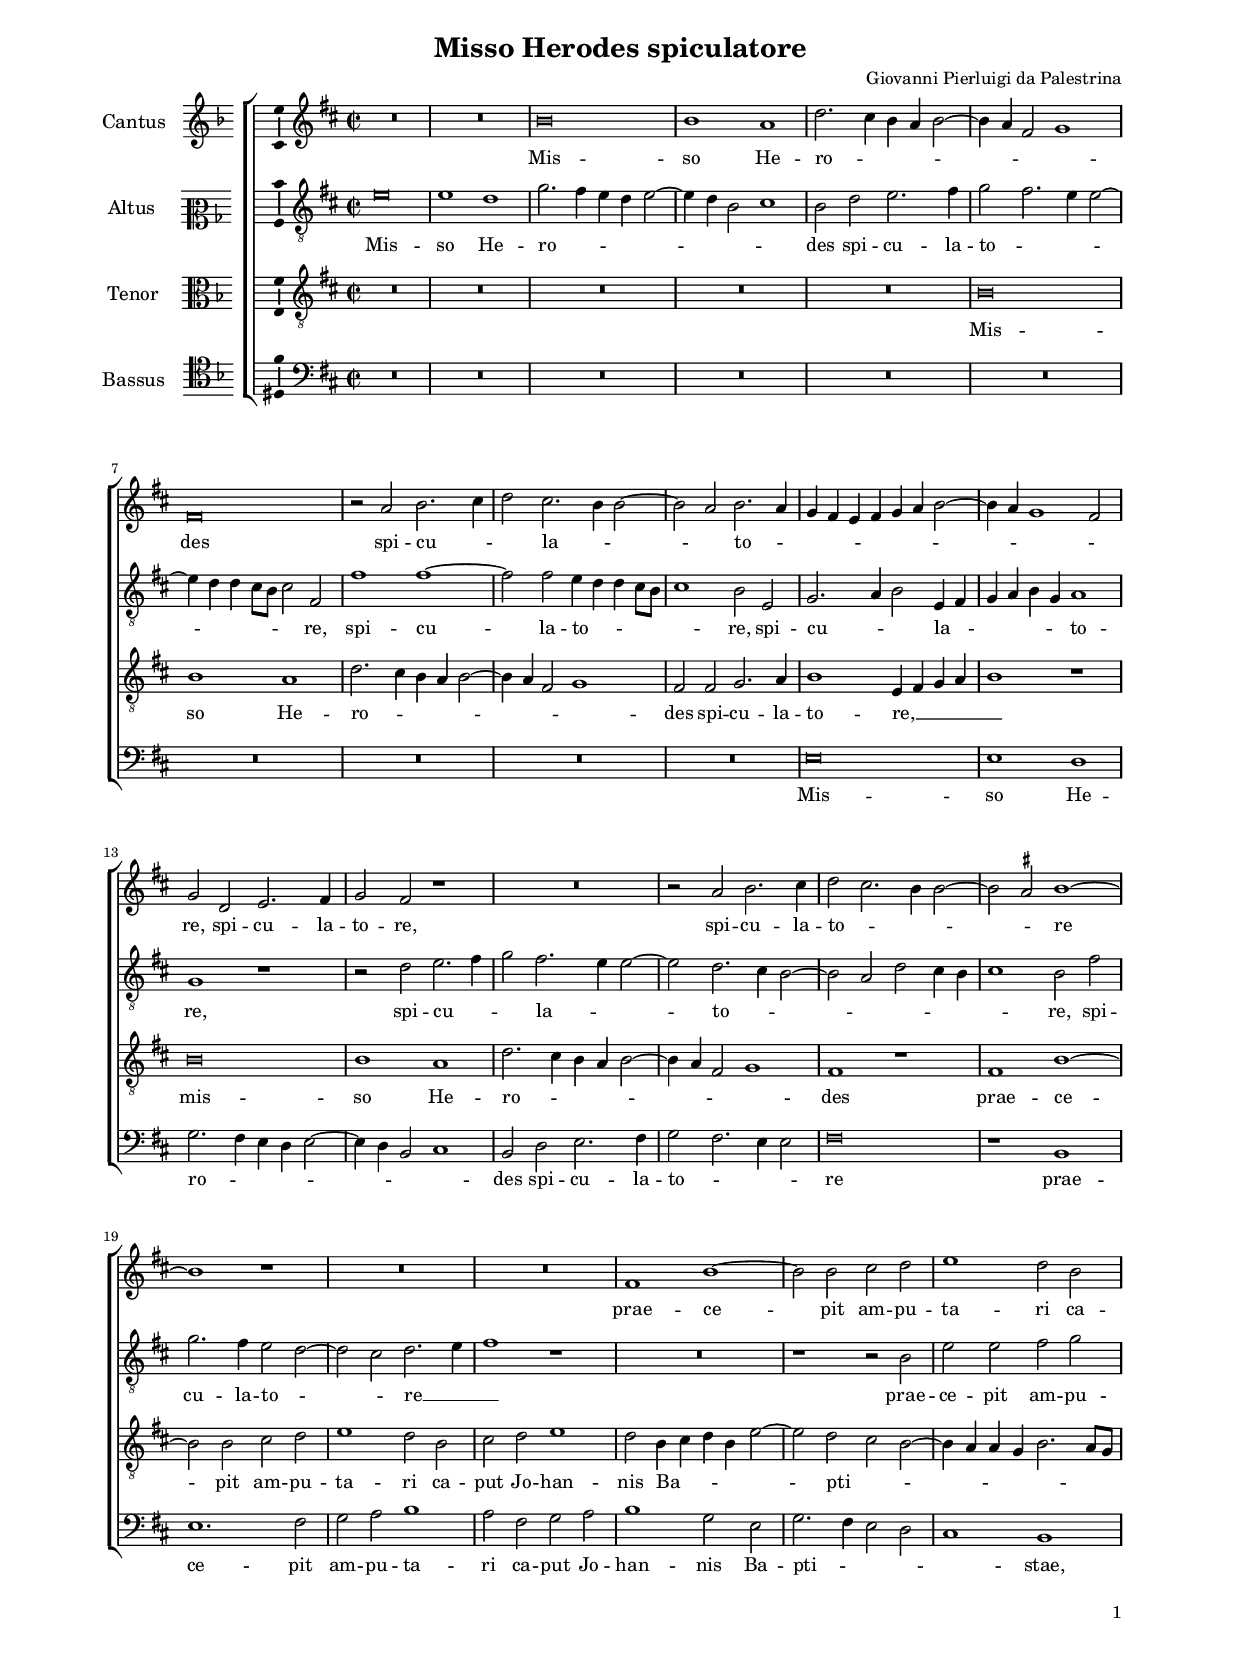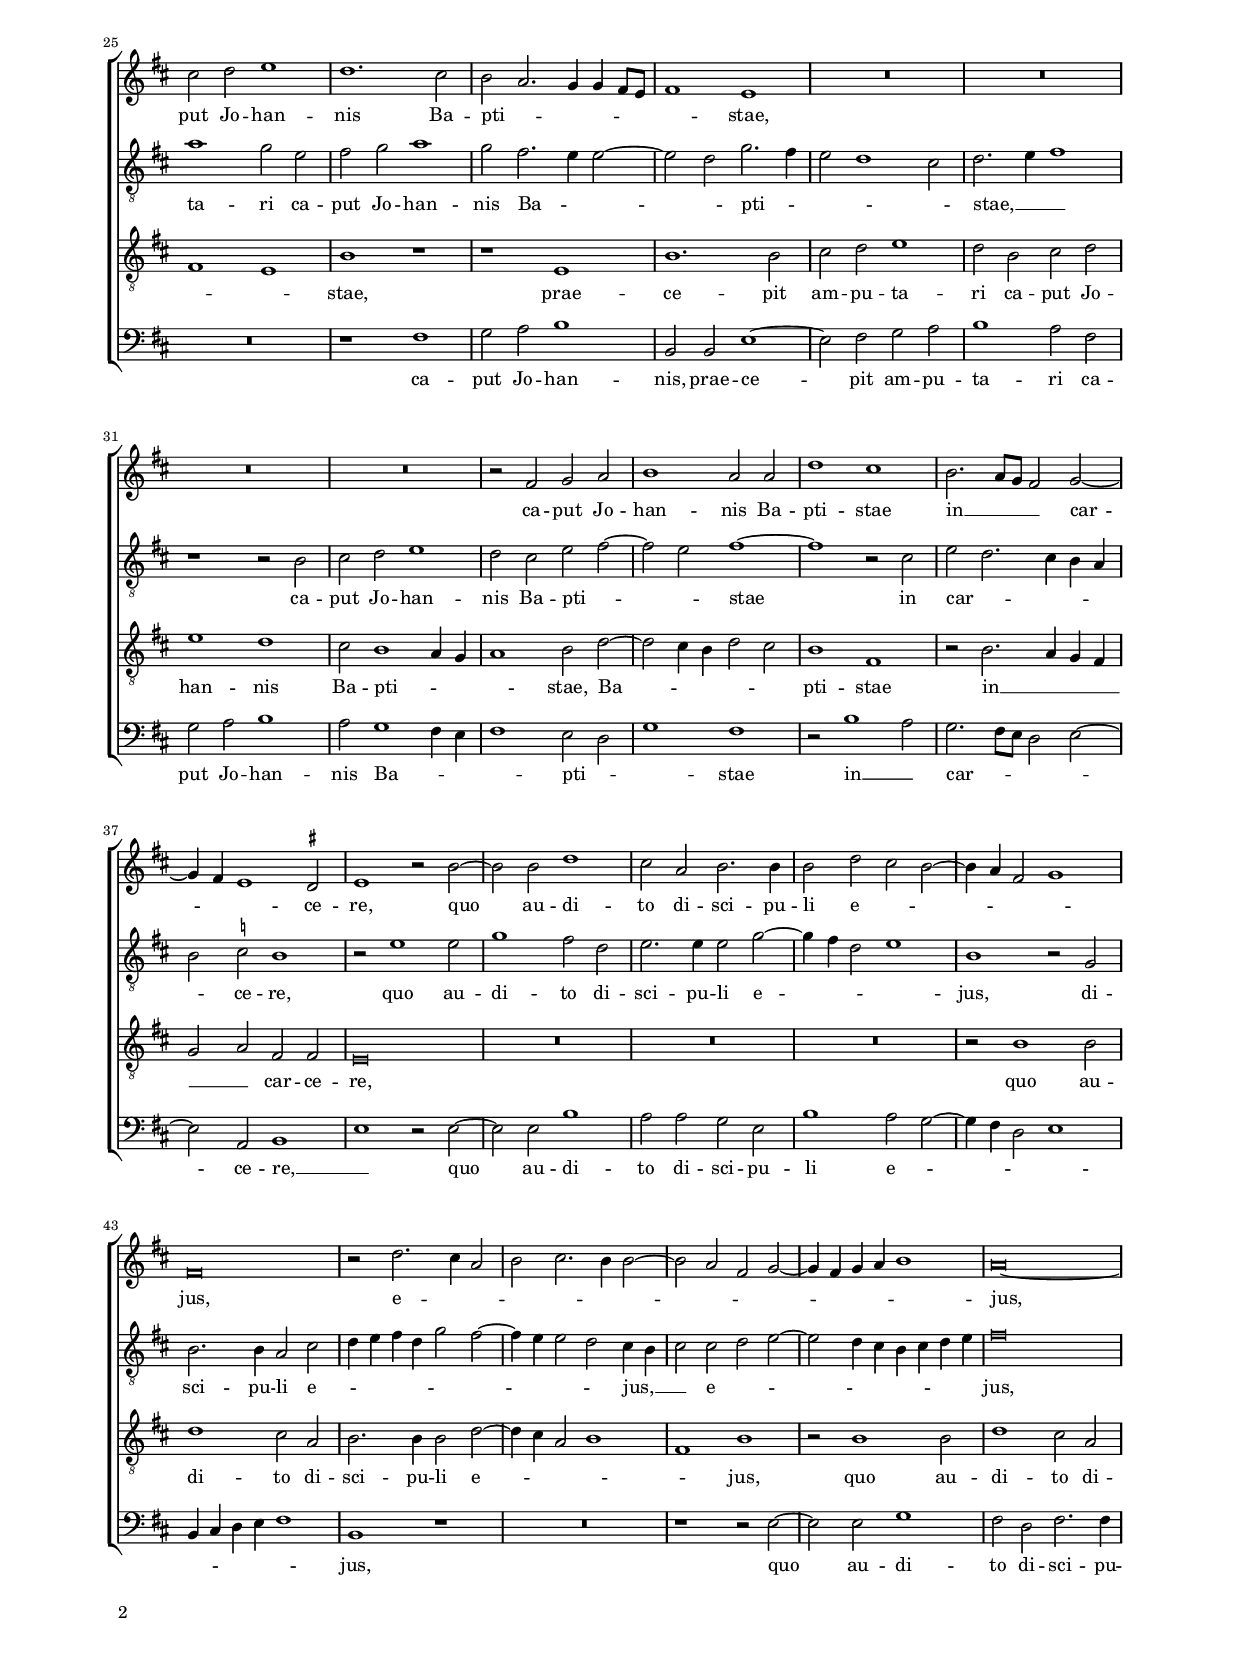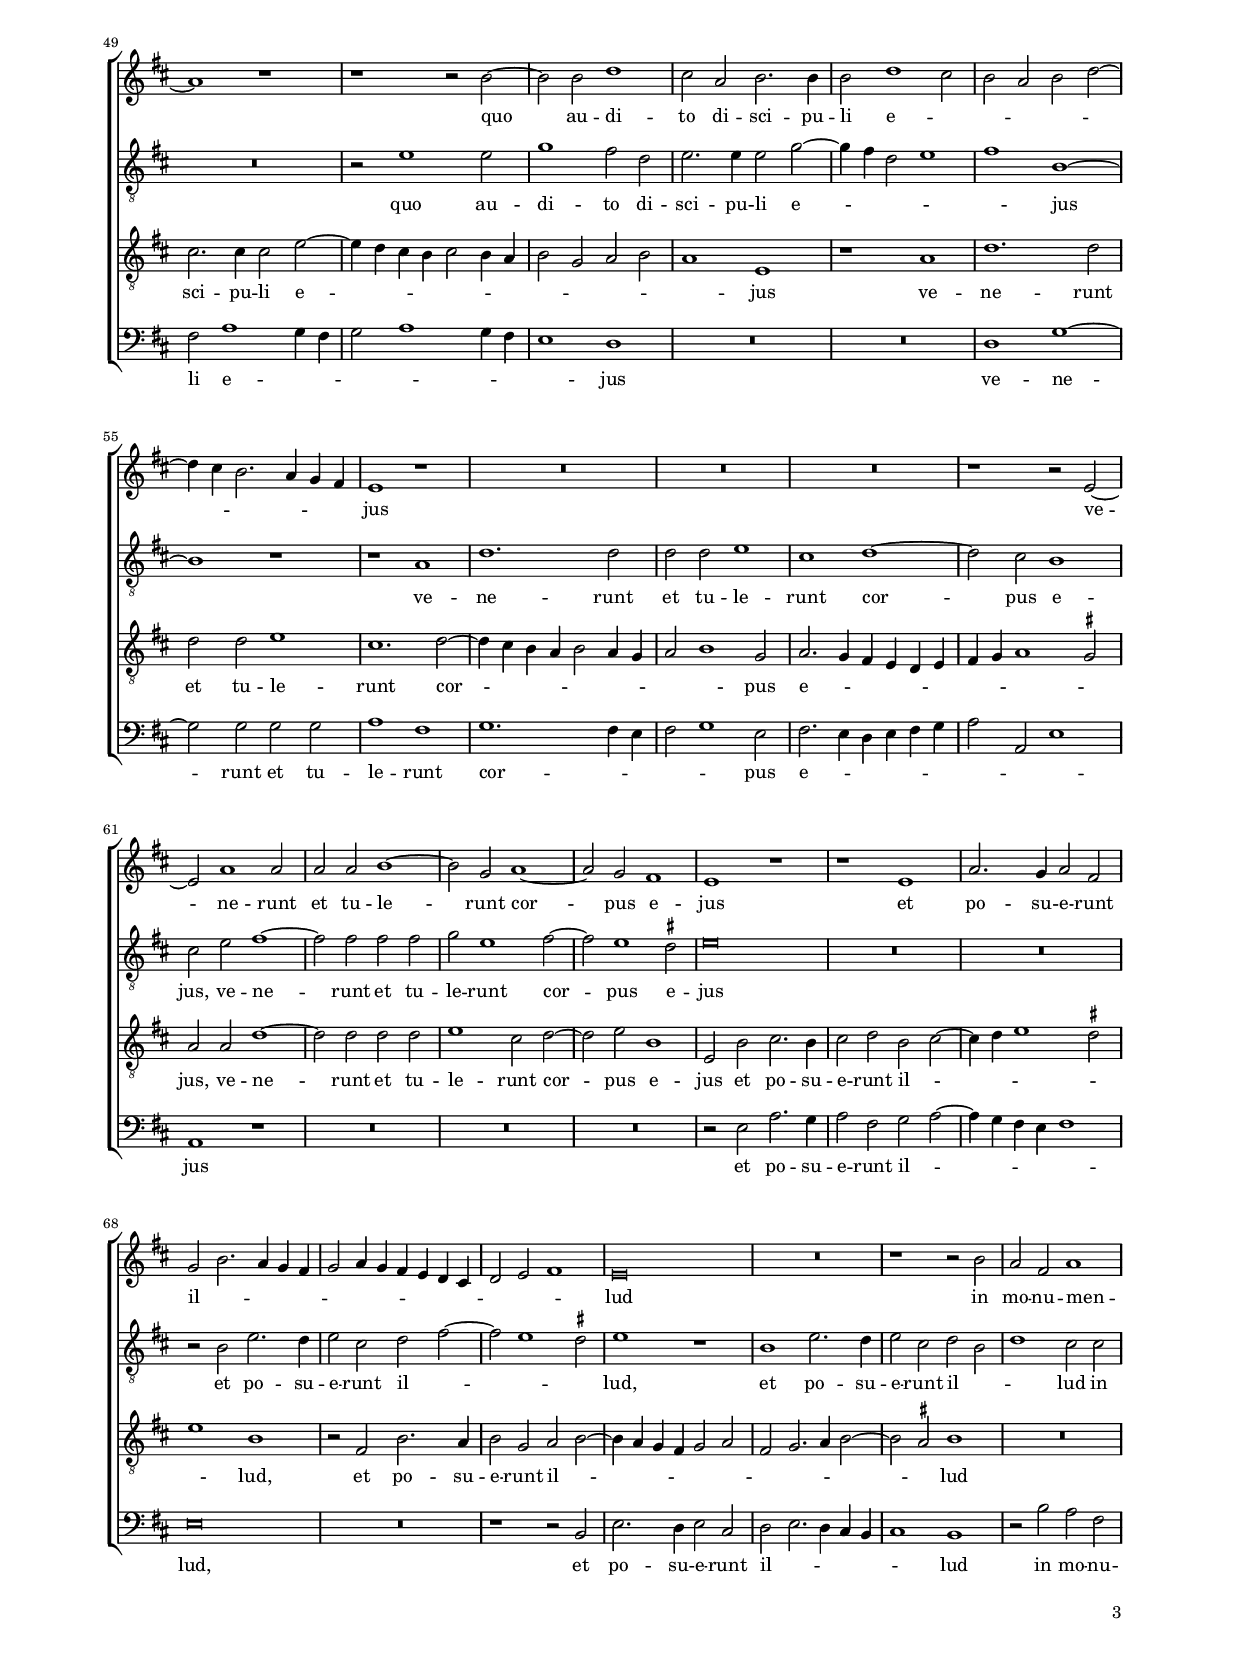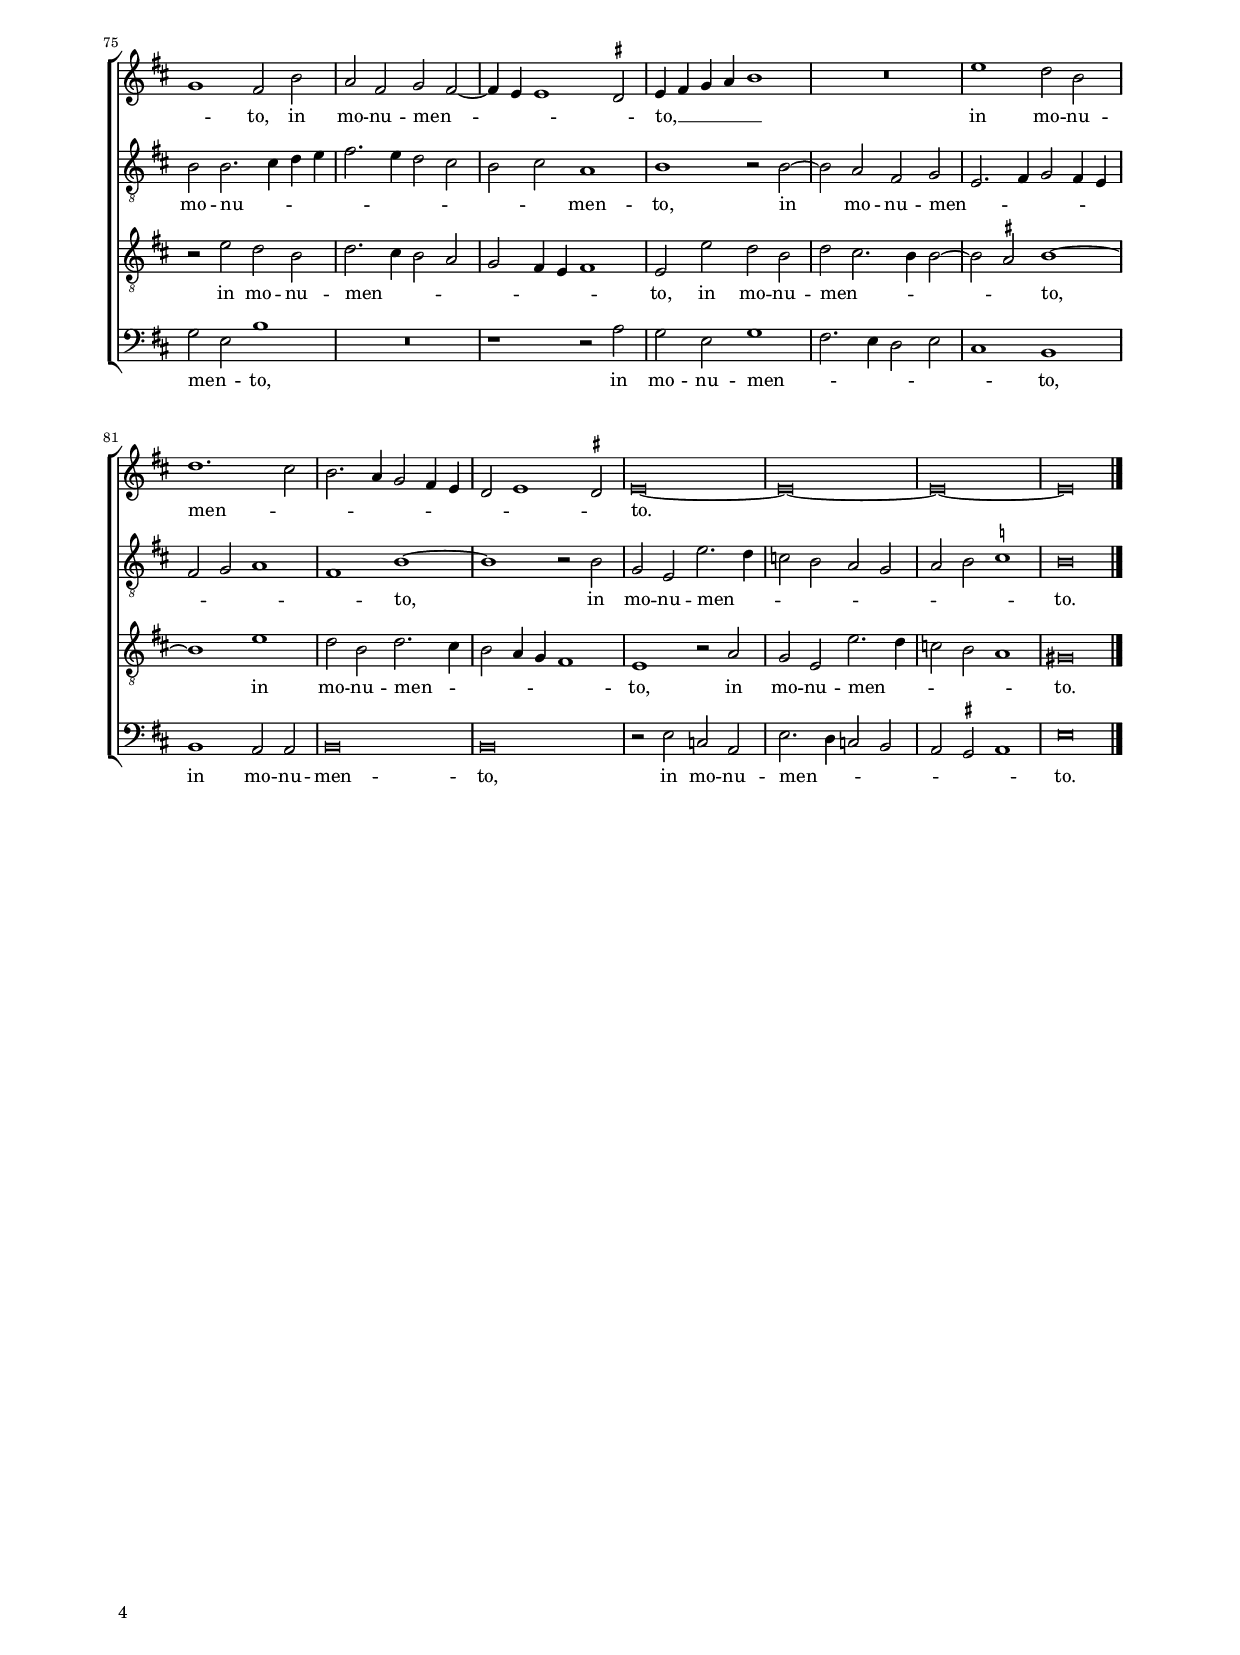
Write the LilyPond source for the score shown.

\header
{
  title="Misso Herodes spiculatore"
  composer="Giovanni Pierluigi da Palestrina"
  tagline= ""
}

\version "2.22.2"
\language deutsch
#(set-global-staff-size 15)
% #(set-default-paper-size "letter")
#(ly:set-option 'point-and-click #f)

	
global = {    
	\key f \major
	\time 2/2 \set Score.measureLength = #(ly:make-moment 2/1)
    \set Score.tempoHideNote = ##t
    \tempo 2 = 90
    \skip 1*2*87 \bar "|."
	}

	ficta = { \once \set suggestAccidentals = ##t }
	
	forget = #(define-music-function (music) (ly:music?) #{
		\accidentalStyle forget
		$music
		\accidentalStyle default
		#})
	

\paper
	{
	top-margin = 1.7 \cm
	bottom-margin = 1.1 \cm
	left-margin = 2 \cm
	right-margin = 2 \cm
	ragged-bottom = ##f
	ragged-last-bottom = ##t
	print-page-number = ##f
	system-system-spacing = #'((basic-distance . 17) (minimum-distance . 13) (padding . 5) (strechability . 150))
    oddFooterMarkup=\markup   \fill-line { "" \fromproperty #'page:page-number-string }
    evenFooterMarkup=\markup  \fill-line { \fromproperty #'page:page-number-string "" }
    last-bottom-spacing = #'((basic-distance . 11) (minimum-distance . 7) (padding . 4))
%	systems-per-page = 3
%   page-count = 3        
%	min-systems-per-page = 3
	}


incipitcantus = \markup { \score {
	{
	\set Staff.instrumentName = \markup { \fontsize #1 "Cantus" }
	\key f \major
	\clef violin
	s4 \bar ""
	}
	\layout  {
	raggedright = ##t
	indent = 1.6 \cm
	line-width = 2.4\cm
	\context { \Staff \remove Time_signature_engraver }
	\override Staff.Clef.Y-extent = #'(0 . 0)
	}} \hspace #1 }
	
      
incipitaltus = \markup { \score {
	{
	\set Staff.instrumentName = \markup { \fontsize #1 "Altus" }
	\key f \major
	\clef mezzosoprano
	s4 \bar ""
	}
	\layout  {
	raggedright = ##t
	indent = 1.6 \cm
	line-width = 2.4\cm
	\context { \Staff \remove Time_signature_engraver }
	\override Staff.Clef.Y-extent = #'(0 . 0)
	}} \hspace #1 }


incipittenor = \markup { \score {
	{
	\set Staff.instrumentName = \markup { \fontsize #1 "Tenor" }
	\key f \major
	\clef alto
	s4 \bar ""
	}
	\layout  {
	raggedright = ##t
	indent = 1.6 \cm
	line-width = 2.4\cm
	\context { \Staff \remove Time_signature_engraver }
	\override Staff.Clef.Y-extent = #'(0 . 0)
	}} \hspace #1 }


incipitbassus = \markup { \score {
	{
	\set Staff.instrumentName = \markup { \fontsize #1 "Bassus" }
	\key f \major
	\clef tenor
    s4 \bar ""
	}
	\layout  {
	raggedright = ##t
	indent = 1.6 \cm
	line-width = 2.4\cm
	\context { \Staff \remove Time_signature_engraver }
	\override Staff.Clef.Y-extent = #'(0 . 0)
	}} \hspace #1 }


cantus =  \relative c''
	{
	R\breve
	R\breve
	d\breve
	d1 c
%5
	f2. e4 d c d2~ |
	d4 c a2 b1
	a\breve
	r2 c d2. e4
	f2 e2. d4 d2~
%10
	d2 c d2. c4 |
	b4 a g a b c d2~
	d4 c b1 a2
	b2 f g2. a4
	b2 a r1
%15
	R\breve |
	r2 c d2. e4
	f2 e2. d4 d2~
	d2 \ficta cis d1~
	d1 r
%20
	R\breve |
	R\breve
	a1 d~
	d2 d e f
	g1 f2 d
%25
	e2 f g1 |
	f1. e2
	d2 c2. b4 b a8 g
	a1 g
	R\breve
%30
	R\breve |
	R\breve
	R\breve
	r2 a b c
	d1 c2 c
%35
	f1 e |
	d2. c8 b a2 b~
	b4 a g1 \ficta fis2
	g1 r2 d'~
	d2 d f1
%40
	e2 c d2. d4 |
	d2 f e d~
	d4 c a2 b1
	a\breve
	r2 f'2. e4 c2
%45
	d2 e2. d4 d2~ |
	d2 c a b~
	b4 a b c d1
	c\breve~
	c1 r
%50
	r1 r2 d~ |
	d2 d f1
	e2 c d2. d4
	d2 f1 e2
	d2 c d f~
%55
	f4 e d2. c4 b a |
	g1 r
	R\breve
	R\breve
	R\breve
%60
	r1 r2 g~ |
	g2 c1 c2
	c2 c d1~
	d2 b c1~
	c2 b a1
%65
	g1 r |
	r1 g
	c2. b4 c2 a
	b2 d2. c4 b a
	b2 c4 b a g f e
%70
	f2 g a1 |
	g\breve
	R\breve
	r1 r2 d'
	c2 a c1
%75
	b1 a2 d |
	c2 a b a~
	a4 g g1 \ficta fis2
	g4 a b c d1
	R\breve
%80
	g1 f2 d |
	f1. e2
	d2. c4 b2 a4 g
	f2 g1 \ficta fis2
	g\breve~
%85
	g\breve~ |
	g\breve~
	g\breve |
	}


altus =  \relative c'
	{
	g'\breve
	g1 f
	b2. a4 g f g2~
	g4 f d2 e1
%5
	d2 f g2. a4 |
	b2 a2. g4 g2~
	g4 f f e8 d e2 a,
	a'1 a~
	a2 a g4 f f e8 d
%10
	e1 d2 g, |
	b2. c4 d2 g,4 a
	b4 c d b c1
	b1 r
	r2 f' g2. a4
%15
	b2 a2. g4 g2~ |
	g2 f2. e4 d2~
	d2 c f e4 d
	e1 d2 a'
	b2. a4 g2 f~
%20
	f2 e f2. g4 |
	a1 r
	R\breve
	r1 r2 d,
	g2 g a b
%25
	c1 b2 g |
	a2 b c1
	b2 a2. g4 g2~
	g2 f b2. a4
	g2 f1 e2
%30
	f2. g4 a1 |
	r1 r2 d,
	e2 f g1
	f2 e g a~
	a2 g a1~
%35
	a1 r2 e |
	g2 f2. e4 d c
	d2 \ficta es d1
	r2 g1 g2
	b1 a2 f
%40
	g2. g4 g2 b~ |
	b4 a f2 g1
	d1 r2 b
	d2. d4 c2 e
	f4 g a f b2 a~
%45
	a4 g g2 f e4 d |
	e2 e f g~
	g2 f4 e d e f g
	a\breve
	R\breve
%50
	r2 g1 g2 |
	b1 a2 f
	g2. g4 g2 b~
	b4 a f2 g1
	a1 d,~
%55
	d1 r |
	r1 c
	f1. f2
	f2 f g1
	e1 f~
%60
	f2 e d1 |
	e2 g a1~
	a2 a a a
	b2 g1 a2~
	a2 g1 \ficta fis2
%65
	g\breve |
	R\breve
	R\breve
	r2 d g2. f4
	g2 e f a~
%70
	a2 g1 \ficta fis2 |
	g1 r
	d1 g2. f4
	g2 e f d
	f1 e2 e
%75
	d2 d2. e4 f g |
	a2. g4 f2 e
	d2 e c1
	d1 r2 d~
	d2 c a b
%80
	g2. a4 b2 a4 g |
	a2 b c1
	a1 d~
	d1 r2 d
	b2 g g'2. f4
%85
	es2 d c b |
	c2 d \ficta es1
	d\breve |
	}


tenor =  \relative c'
	{
	R\breve
	R\breve
	R\breve
	R\breve
%5
	R\breve |
	d\breve
	d1 c
	f2. e4 d c d2~
	d4 c a2 b1
%10
	a2 a b2. c4 |
	d1 g,4 a b c
	d1 r
	d\breve
	d1 c
%15
	f2. e4 d c d2~ |
	d4 c a2 b1
	a1 r
	a1 d~
	d2 d e f
%20
	g1 f2 d |
	e2 f g1
	f2 d4 e f d g2~
	g2 f e d~
	d4 c c b d2. c8 b
%25
	a1 g |
	d'1 r
	r1 g,
	d'1. d2
	e2 f g1
%30
	f2 d e f |
	g1 f
	e2 d1 c4 b
	c1 d2 f~
	f2 e4 d f2 e
%35
	d1 a |
	r2 d2. c4 b a
	b2 c a a
	g\breve
	R\breve
%40
	R\breve |
	R\breve
	r2 d'1 d2
	f1 e2 c
	d2. d4 d2 f~
%45
	f4 e c2 d1 |
	a1 d
	r2 d1 d2
	f1 e2 c
	e2. e4 e2 g~
%50
	g4 f e d e2 d4 c |
	d2 b c d
	c1 g
	r1 c
	f1. f2 |
%55
	f2 f g1 |
	e1. f2~
	f4 e d c d2 c4 b
	c2 d1 b2
	c2. b4 a g f g
%60
	a4 b c1 \ficta h2 |
	c2 c f1~
	f2 f f f
	g1 e2 f~
	f2 g d1
%65
	g,2 d' e2. d4 |
	e2 f d e~
	e4 f g1 \ficta fis2
	g1 d
	r2 a d2. c4
%70
	d2 b c d~ |
	d4 c b a b2 c
	a2 b2. c4 d2~
	d2 \ficta cis d1
	R\breve
%75
	r2 g f d |
	f2. e4 d2 c
	b2 a4 g a1
	g2 g' f d
	f2 e2. d4 d2~
%80
	d2 \ficta cis d1~ |
	d1 g
	f2 d f2. e4
	d2 c4 b a1
	g1 r2 c
%85
	b2 g g'2. f4 |
	es2 d c1
	h\breve |
	}


bassus  =  \relative c
	{
	R\breve
	R\breve
	R\breve
	R\breve
%5
	R\breve |
	R\breve
	R\breve
	R\breve
	R\breve
%10
	R\breve |
	g'\breve
	g1 f
	b2. a4 g f g2~
	g4 f d2 e1
%15
	d2 f g2. a4 |
	b2 a2. g4 g2
	a\breve
	r1 d,
	g1. a2
%20
	b2 c d1 |
	c2 a b c
	d1 b2 g
	b2. a4 g2 f
	e1 d
%25
	R\breve |
	r1 a'
	b2 c d1
	d,2 d g1~
	g2 a b c
%30
	d1 c2 a |
	b2 c d1
	c2 b1 a4 g
	a1 g2 f
	b1 a
%35
	r2 d1 c2 |
	b2. a8 g f2 g~
	g2 c, d1
	g1 r2 g~
	g2 g d'1
%40
	c2 c b g |
	d'1 c2 b~
	b4 a f2 g1
	d4 e f g a1
	d,1 r
%45
	R\breve |
	r1 r2 g~
	g2 g b1
	a2 f a2. a4
	a2 c1 b4 a
%50
	b2 c1 b4 a |
	g1 f
	R\breve
	R\breve
	f1 b~
%55
	b2 b b b |
	c1 a
	b1. a4 g
	a2 b1 g2
	a2. g4 f g a b
%60
	c2 c, g'1 |
	c,1 r
	R\breve
	R\breve
	R\breve
%65
	r2 g' c2. b4 |
	c2 a b c~
	c4 b a g a1
	g\breve
	R\breve
%70
	r1 r2 d |
	g2. f4 g2 e
	f2 g2. f4 e d
	e1 d
	r2 d' c a
%75
	b2 g d'1 |
	R\breve
	r1 r2 c
	b2 g b1
	a2. g4 f2 g
%80
	e1 d |
	d1 c2 c
	d\breve
	d\breve
	r2 g es c
%85
	g'2. f4 es2 d |
	c2 \ficta h c1
	g'\breve |
	}

lyricscantus = \lyricmode {
	Mis -- so He -- ro -- _ _ _ _ _ _ _ des spi -- cu -- _ _ la -- _ _ _ to -- _ _ _ _ _ _ _ _ _ _ _ re,
    spi -- cu -- la -- to -- re,
    spi -- cu -- la -- to -- _ _ _ _ re
    prae -- ce -- pit am -- pu -- ta -- ri ca -- put Jo -- han -- nis Ba -- pti -- _ _ _ _ _ _ stae,
    ca -- put Jo -- han -- nis Ba -- pti -- stae
    in __ _ _ _ car -- _ _ ce -- re,
    quo au -- di -- to di -- sci -- pu -- li e -- _ _ _ _ _ jus,
    e -- _ _ _ _ _ _ _ _ _ _ _ _ _ jus,
    quo au -- di -- to di -- sci -- pu -- li e -- _ _ _ _ _ _ _ _ _ _ jus
    ve -- ne -- runt et tu -- le -- runt cor -- pus e -- jus
    et po -- su -- e -- runt il -- _ _ _ _ _ _ _ _ _ _ _ _ _ _ lud
    in mo -- nu -- men -- _ to,
    in mo -- nu -- men -- _ _ _ _ to, __ _ _ _ _
    in mo -- nu -- men -- _ _ _ _ _ _ _ _ _ to.
	}


lyricsaltus = \lyricmode {
	Mis -- so He -- ro -- _ _ _ _ _ _ _ des spi -- cu -- la -- to -- _ _ _ _ _ _ _ _ re,
    spi -- cu -- la -- to -- _ _ _ _ _ re,
    spi -- cu -- _ _ la -- _ _ _ _ _ to -- re,
    spi -- cu -- _ _ la -- _ _ to -- _ _ _ _ _ _ _ re,
    spi -- cu -- la -- to -- _ _ re __ _ _
    prae -- ce -- pit am -- pu -- ta -- ri ca -- put Jo -- han -- nis Ba -- _ _ _ pti -- _ _ _ _ stae, __ _ _
    ca -- put Jo -- han -- nis Ba -- pti -- _ _ stae
    in car -- _ _ _ _ _ ce -- re,
    quo au -- di -- to di -- sci -- pu -- li e -- _ _ _ jus,
    di -- sci -- pu -- li e -- _ _ _ _ _ _ _ _ _ jus, __ _ _
    e -- _ _ _ _ _ _ _ _ jus,
    quo au -- di -- to di -- sci -- pu -- li e -- _ _ _ _ jus
    ve -- ne -- runt et tu -- le -- runt cor -- pus e -- jus,
    ve -- ne -- runt et tu -- le -- runt cor -- pus e -- jus
    et po -- su -- e -- runt il -- _ _ _ lud,
    et po -- su -- e -- runt il -- _ _ lud
    in mo -- nu -- _ _ _ _ _ _ _ _ _ men -- to,
    in mo -- nu -- men -- _ _ _ _ _ _ _ _ _ to,
    in mo -- nu -- men -- _ _ _ _ _ _ _ _ to.
	}


lyricstenor = \lyricmode {
	Mis -- so He -- ro -- _ _ _ _ _ _ _ des spi -- cu -- la -- to -- re, __ _ _ _ _
    mis -- so He -- ro -- _ _ _ _ _ _ _ des
    prae -- ce -- pit am -- pu -- ta -- ri ca -- put Jo -- han -- nis Ba -- _ _ _ _ pti -- _ _ _ _ _ _ _ _ _ _ stae,
    prae -- ce -- pit am -- pu -- ta -- ri ca -- put Jo -- han -- nis Ba -- pti -- _ _ _ stae,
    Ba -- _ _ _ _ pti -- stae
    in __ _ _ _ _ _ car -- ce -- re,
    quo au -- di -- to di -- sci -- pu -- li e -- _ _ _ _ jus,
    quo au -- di -- to di -- sci -- pu -- li e -- _ _ _ _ _ _ _ _ _ _ _ jus
    ve -- ne -- runt et tu -- le -- runt cor -- _ _ _ _ _ _ _ _ pus e -- _ _ _ _ _ _ _ _ _ jus,
    ve -- ne -- runt et tu -- le -- runt cor -- pus e -- jus
    et po -- su -- e -- runt il -- _ _ _ _ _ lud,
    et po -- su -- e -- runt il -- _ _ _ _ _ _ _ _ _ _ _ lud
    in mo -- nu -- men -- _ _ _ _ _ _ _ to,
    in mo -- nu -- men -- _ _ _ _ to,
    in mo -- nu -- men -- _ _ _ _ _ to,
    in mo -- nu -- men -- _ _ _ _ to.
	}


lyricsbassus = \lyricmode {
	Mis -- so He -- ro -- _ _ _ _ _ _ _ des spi -- cu -- la -- to -- _ _ _ re
    prae -- ce -- pit am -- pu -- ta -- ri ca -- put Jo -- han -- nis Ba -- pti -- _ _ _ _ stae,
    ca -- put Jo -- han -- nis,
    prae -- ce -- pit am -- pu -- ta -- ri ca -- put Jo -- han -- nis Ba -- _ _ _ pti -- _ _ stae
    in __ _ car -- _ _ _ _ ce -- re, __ _
    quo au -- di -- to di -- sci -- pu -- li e -- _ _ _ _ _ _ _ _ _ jus,
    quo au -- di -- to di -- sci -- pu -- li e -- _ _ _ _ _ _ _ jus
    ve -- ne -- runt et tu -- le -- runt cor -- _ _ _ _ pus e -- _ _ _ _ _ _ _ _ jus
    et po -- su -- e -- runt il -- _ _ _ _ _ lud,
    et po -- su -- e -- runt il -- _ _ _ _ _ lud
    in mo -- nu -- men -- _ to,
    in mo -- nu -- men -- _ _ _ _ _ to,
    in mo -- nu -- men -- to,
    in mo -- nu -- men -- _ _ _ _ _ _ to.
	}


\score
{  
	\transpose f d {
	\new ChoirStaff \with { \override StaffGrouper.staff-staff-spacing.basic-distance = #12 }
	<<

	\new Staff << \global
	\new Voice="v1" {
		\set Staff.instrumentName=\incipitcantus
        %       \set Staff.instrumentName="S"
		\set Staff.midiInstrument = "reed organ"
		\clef "violin"
		\cantus }
	\new Lyrics \lyricsto "v1" {\lyricscantus }
	>>


	\new Staff << \global
	\new Voice="v2" {
		\set Staff.instrumentName=\incipitaltus
        %       \set Staff.instrumentName="A"
		\set Staff.midiInstrument = "reed organ"
        \clef "G_8"
		\altus}
	\new Lyrics \lyricsto "v2" {\lyricsaltus }
	>>


	\new Staff << \global
	\new Voice="v3" {
		\set Staff.instrumentName=\incipittenor
        %       \set Staff.instrumentName="T"
		\set Staff.midiInstrument = "reed organ"
		\clef "G_8"
		\tenor }
	\new Lyrics \lyricsto "v3" {\lyricstenor }
	>>


	\new Staff << \global
	\new Voice="v4" {
		\set Staff.instrumentName=\incipitbassus
        %       \set Staff.instrumentName="B"
		\set Staff.midiInstrument = "reed organ"
		\clef "bass" 
		\bassus }
	\new Lyrics \lyricsto "v4" {\lyricsbassus}
	>>

	>>
	} % transpose

	\layout
	{
	indent = 2.3 \cm
%	\context { \Lyrics \override VerticalAxisGroup.nonstaff-relatedstaff-spacing.padding = #2 }
%	\context { \Lyrics \override LyricText.font-size = #1 }
	\context { \Staff \override TimeSignature.break-visibility = #end-of-line-invisible }
    \context { \Staff \consists "Ambitus_engraver" }
	\context { \Score \override BarNumber.padding = #2 }
	\context { \Voice \override NoteHead.style = #'baroque }
	}

\midi
	{
	}
	
}


% EOF
